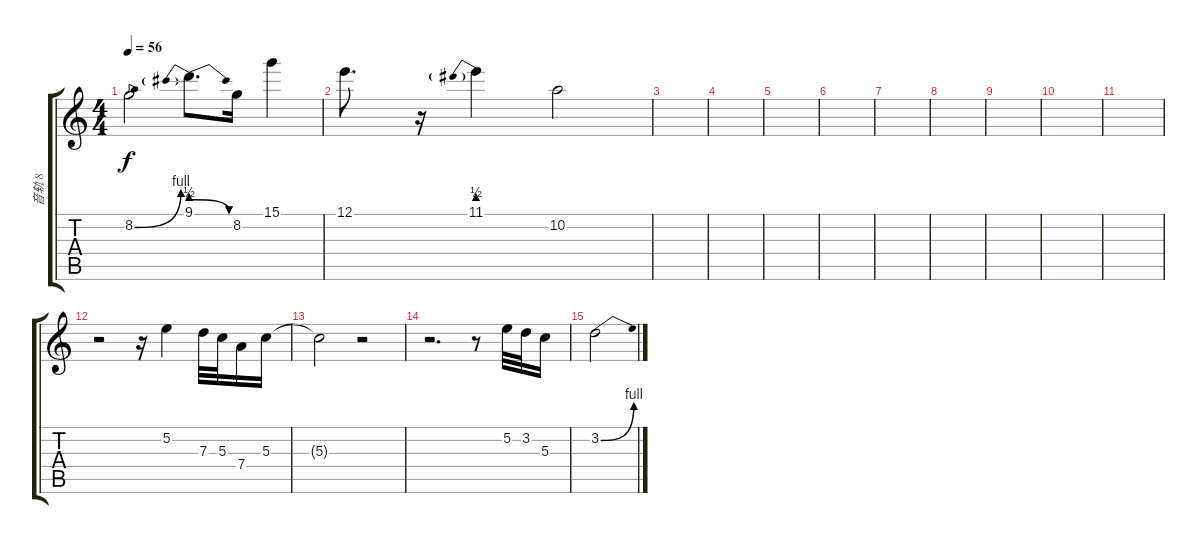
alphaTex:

\track ("音轨 8" "音轨 8") {instrument distortionguitar}
\staff {score tabs}
\tuning (E4 B3 G3 D3 A2 E2) {hide}
\ts (4 4)
\tempo 56
\clef g2
\ks c
8.2{be (bend 0 0 60 4)}.2{dy f} 9.1{be (prebendrelease 0 2 60 0)}.8{d} 8.2.16 15.1.4 |
12.1.8{d} r.16 11.1{be (prebend 0 2 60 2)}.4 10.2.2 |
|
|
|
|
|
|
|
|
|
r.2 r.16 5.2.4 7.3.32 5.3.32 7.4.16 5.3.16 |
5.3{t}.2 r.2 |
r.2{d} r.8 5.2.32 3.2.32 5.3.16 |
3.2{be (bend 0 0 60 4)}.2
